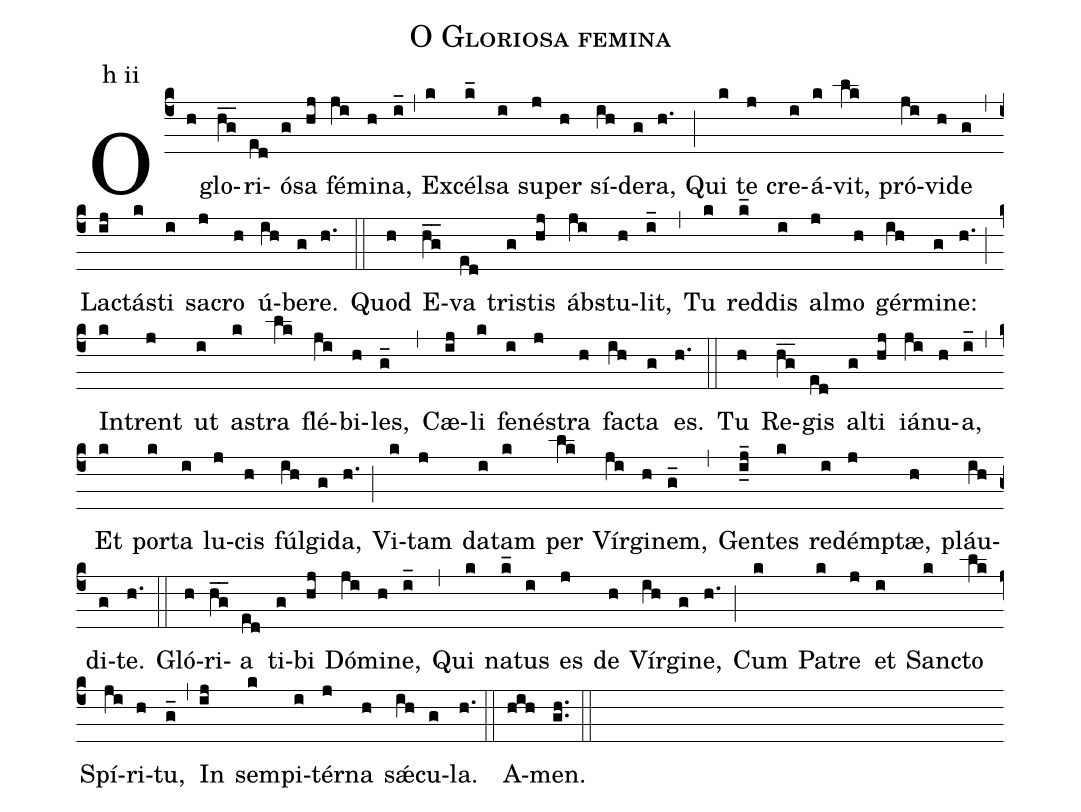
name: O Gloriosa femina;
annotation: h ii;
mode: 2;
%%
(c4)
O(h) glo(h_g_)ri(ed)ó(g)sa(hj) fé(ji)mi(h)na,(i_) (,)
Ex(k)cél(k_)sa(i) su(j)per(h) sí(ih)de(g)ra,(h.) (;)
Qui(k) te(j) cre(i)á(k)vit,(lk) pró(ji)vi(h)de(g) (,)
Lac(ij)tás(k)ti(i) sac(j)ro(h) ú(ih)be(g)re.(h.) (::)

Quod(h) E(h_g_)va(ed) tris(g)tis(hj) ábs(ji)tu(h)lit,(i_) (,)
Tu(k) red(k_)dis(i) al(j)mo(h) gér(ih)mi(g)ne:(h.) (;)
In(k)trent(j) ut(i) as(k)tra(lk) flé(ji)bi(h)les,(g_) (,)
Cæ(ij)li(k) fe(i)nés(j)tra(h) fac(ih)ta(g) es.(h.) (::)

Tu(h) Re(h_g_)gis(ed) al(g)ti(hj) iá(ji)nu(h)a,(i_) (,)
Et(k) por(k)ta(i) lu(j)cis(h) fúl(ih)gi(g)da,(h.) (;)
Vi(k)tam(j) da(i)tam(k) per(lk) Vír(ji)gi(h)nem,(g_) (,)
Gen(i_j_)tes(k) red(i)émp(j)tæ,(h) pláu(ih)di(g)te.(h.) (::)

Gló(h)ri(h_g_)a(ed) ti(g)bi(hj) Dó(ji)mi(h)ne,(i_) (,)
Qui(k) na(k_)tus(i) es(j) de(h) Vír(ih)gi(g)ne,(h.) (;)
Cum(k) Pa(k)tre(j) et(i) Sanc(k)to(lk) Spí(ji)ri(h)tu,(g_) (,)
In(ij) sem(k)pi(i)tér(j)na(h) sǽ(ih)cu(g)la.(h.) (::)

A(hih)men.(gh..) (::)
